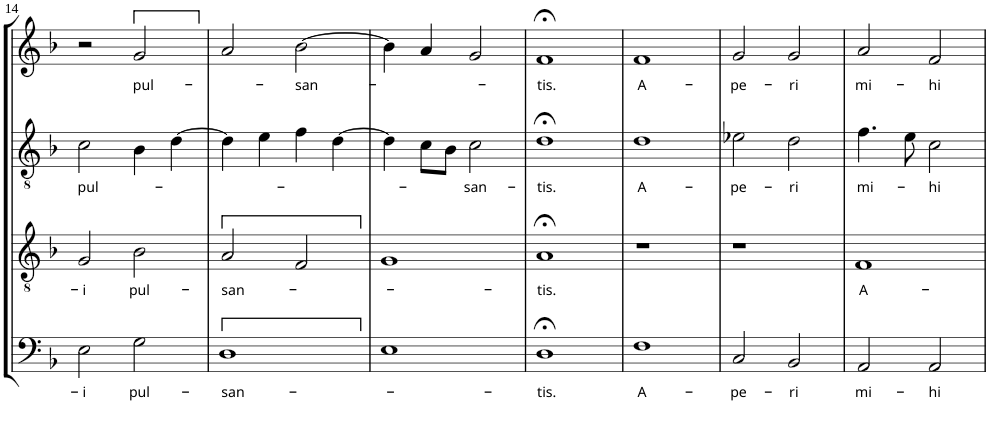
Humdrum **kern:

**kern	**text	**kern	**text	**kern	**text	**kern	**text
*part4	*part4	*part3	*part3	*part2	*part2	*part1	*part1
*staff4	*staff4	*staff3	*staff3	*staff2	*staff2	*staff1	*staff1
*I"Bassus	*	*I"Tenor	*	*I"Altus	*	*I"Cantus	*
!!LO:PB:g=z
*clefF4	*	*clefGv2	*	*clefGv2	*	*clefG2	*
*k[b-]	*	*k[b-]	*	*k[b-]	*	*k[b-]	*
*d:	*	*d:	*	*d:	*	*d:	*
*M2/2	*	*M2/2	*	*M2/2	*	*M2/2	*
*met(c|)	*	*met(c|)	*	*met(c|)	*	*met(c|)	*
=14	=14	=14	=14	=14	=14	=14	=14
!	!LO:LY:b	!	!LO:LY:b	!	!LO:LY:b	!	!
2E\	-i	2G/	-i	2c\	pul-	2r	.
!	!LO:LY:b	!	!LO:LY:b	!	!	!	!LO:LY:b
2G\	pul-	2B-\	pul-	4B-\	.	2g/	pul-
.	.	.	.	[4d\	.	.	.
=15	=15	=15	=15	=15	=15	=15	=15
!	!LO:LY:b	!	!LO:LY:b	!	!	!	!
1D	-san-	2A/	-san-	4d\]	.	2a/	.
.	.	.	.	4e\	.	.	.
!	!	!	!	!	!	!	!LO:LY:b
.	.	2F/	.	4f\	.	[2b-\	-san-
.	.	.	.	[4d\	.	.	.
=16	=16	=16	=16	=16	=16	=16	=16
1E	.	1G	.	4d\]	.	4b-\]	.
.	.	.	.	8c\L	.	4a/	.
.	.	.	.	8B-\J	.	.	.
!	!	!	!	!	!LO:LY:b	!	!
.	.	.	.	2c\	-san-	2g/	.
=17	=17	=17	=17	=17	=17	=17	=17
!	!LO:LY:b	!	!LO:LY:b	!	!LO:LY:b	!	!LO:LY:b
1D;<	-tis.	1A;<	-tis.	1d;<	-tis.	1f;<	-tis.
=18	=18	=18	=18	=18	=18	=18	=18
!	!LO:LY:b	!	!	!	!LO:LY:b	!	!LO:LY:b
1F	A-	1r	.	1d	A-	1f	A-
=19	=19	=19	=19	=19	=19	=19	=19
!	!LO:LY:b	!	!	!	!LO:LY:b	!	!LO:LY:b
2C/	-pe-	1r	.	2e-X\	-pe-	2g/	-pe-
!	!LO:LY:b	!	!	!	!LO:LY:b	!	!LO:LY:b
2BB-/	-ri	.	.	2d\	-ri	2g/	-ri
=20	=20	=20	=20	=20	=20	=20	=20
!	!LO:LY:b	!	!LO:LY:b	!	!LO:LY:b	!	!LO:LY:b
2AA/	mi-	1F	A-	4.f\	mi-	2a/	mi-
.	.	.	.	8e\	.	.	.
!	!LO:LY:b	!	!	!	!LO:LY:b	!	!LO:LY:b
2AA/	-hi	.	.	2c\	-hi	2f/	-hi
=	=	=	=	=	=	=	=
*-	*-	*-	*-	*-	*-	*-	*-
